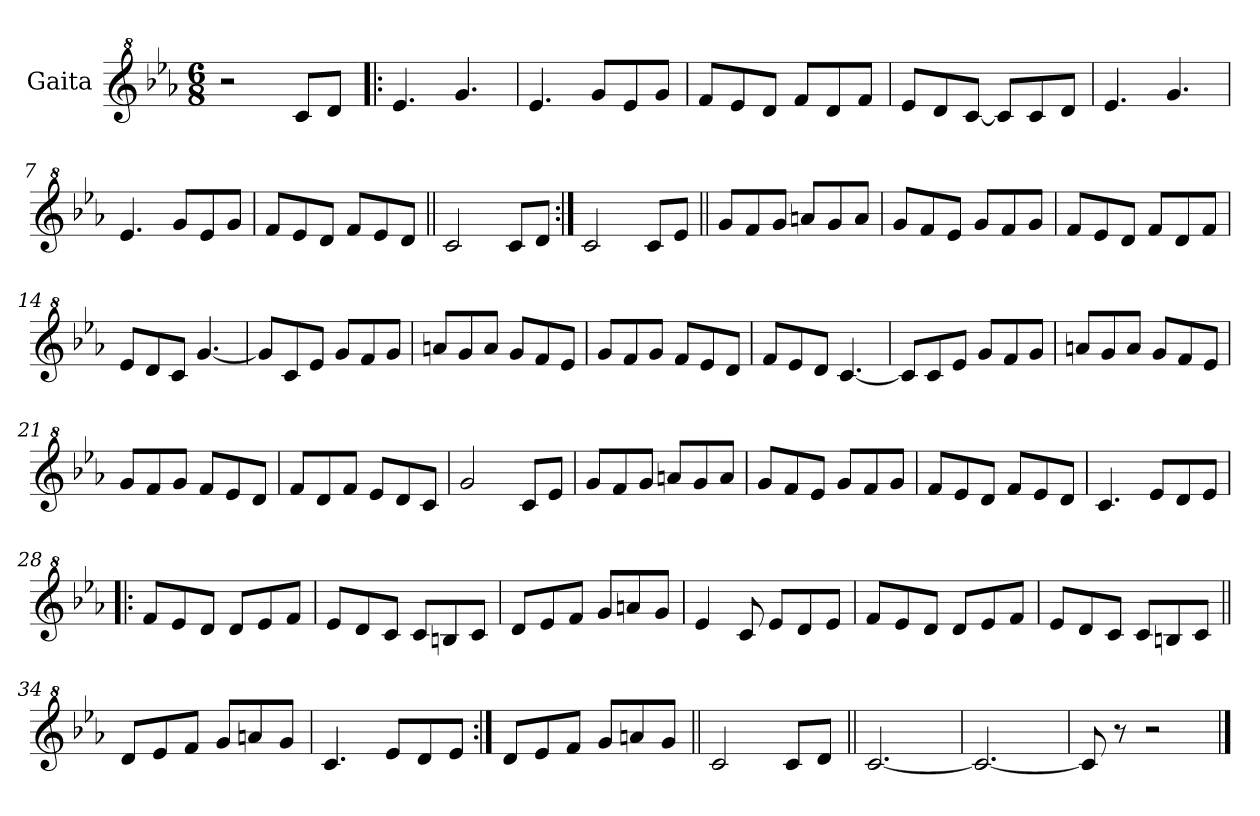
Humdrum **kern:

**kern
*part1
*staff1
*I"Gaita
*clefG^2
*k[b-e-a-]
*M6/8
*MM210
=1
2r
8cc/L
8dd/J
=2!|:
4.ee-/
4.gg/
=3
4.ee-/
8gg/L
8ee-/
8gg/J
=4
8ff/L
8ee-/
8dd/J
8ff/L
8dd/
8ff/J
=5
8ee-/L
8dd/
[8cc/J
8cc/L]
8cc/
8dd/J
=6
4.ee-/
4.gg/
=7
4.ee-/
8gg/L
8ee-/
8gg/J
=8
8ff/L
8ee-/
8dd/J
8ff/L
8ee-/
8dd/J
!!LO:LB:g=z
=9||
2cc/
8cc/L
8dd/J
=10:|!
2cc/
8cc/L
8ee-/J
=11||
8gg/L
8ff/
8gg/J
8aan/L
8gg/
8aa/J
=12
8gg/L
8ff/
8ee-/J
8gg/L
8ff/
8gg/J
=13
8ff/L
8ee-/
8dd/J
8ff/L
8dd/
8ff/J
=14
8ee-/L
8dd/
8cc/J
[4.gg/
=15
8gg/L]
8cc/
8ee-/J
8gg/L
8ff/
8gg/J
=16
8aan/L
8gg/
8aa/J
8gg/L
8ff/
8ee-/J
!!LO:LB:g=z
=17
8gg/L
8ff/
8gg/J
8ff/L
8ee-/
8dd/J
=18
8ff/L
8ee-/
8dd/J
[4.cc/
=19
8cc/L]
8cc/
8ee-/J
8gg/L
8ff/
8gg/J
=20
8aan/L
8gg/
8aa/J
8gg/L
8ff/
8ee-/J
=21
8gg/L
8ff/
8gg/J
8ff/L
8ee-/
8dd/J
=22
8ff/L
8dd/
8ff/J
8ee-/L
8dd/
8cc/J
=23
2gg/
8cc/L
8ee-/J
=24
8gg/L
8ff/
8gg/J
8aan/L
8gg/
8aa/J
!!LO:LB:g=z
=25
8gg/L
8ff/
8ee-/J
8gg/L
8ff/
8gg/J
=26
8ff/L
8ee-/
8dd/J
8ff/L
8ee-/
8dd/J
=27
4.cc/
8ee-/L
8dd/
8ee-/J
=28!|:
8ff/L
8ee-/
8dd/J
8dd/L
8ee-/
8ff/J
=29
8ee-/L
8dd/
8cc/J
8cc/L
8bn/
8cc/J
=30
8dd/L
8ee-/
8ff/J
8gg/L
8aan/
8gg/J
=31
4ee-/
8cc/
8ee-/L
8dd/
8ee-/J
!!LO:LB:g=z
=32
8ff/L
8ee-/
8dd/J
8dd/L
8ee-/
8ff/J
=33
8ee-/L
8dd/
8cc/J
8cc/L
8bn/
8cc/J
=34||
8dd/L
8ee-/
8ff/J
8gg/L
8aan/
8gg/J
=35
4.cc/
8ee-/L
8dd/
8ee-/J
=36:|!
8dd/L
8ee-/
8ff/J
8gg/L
8aan/
8gg/J
=37||
2cc/
8cc/L
8dd/J
=38||
[2.cc/
=39
2.cc/_
!!LO:LB:g=z
=40
8cc/]
8r
2r
==
*-
